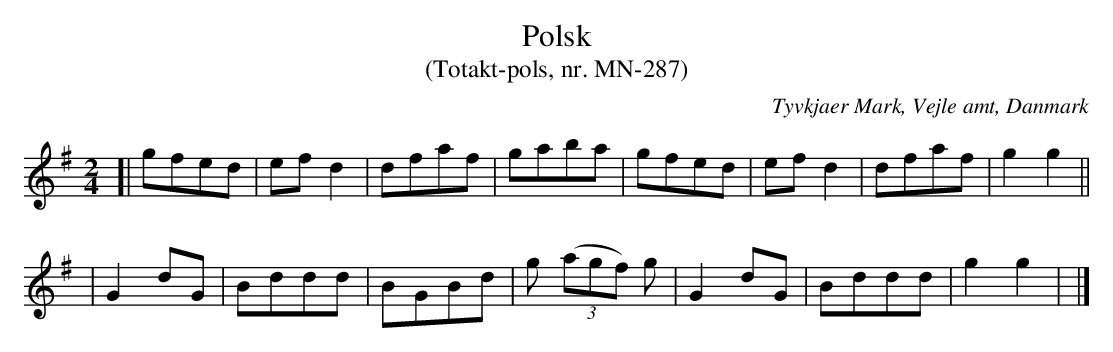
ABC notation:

X:1
T:Polsk
T:(Totakt-pols, nr. MN-287)
O:Tyvkjaer Mark, Vejle amt, Danmark
M:2/4
L:1/8
K:G
[| gfed | ef d2 | dfaf | gaba | gfed | ef d2 | dfaf | g2 g2 ||
| G2 dG | Bddd | BGBd | g (3(agf) g | G2 dG | Bddd | g2 g2 | |]
